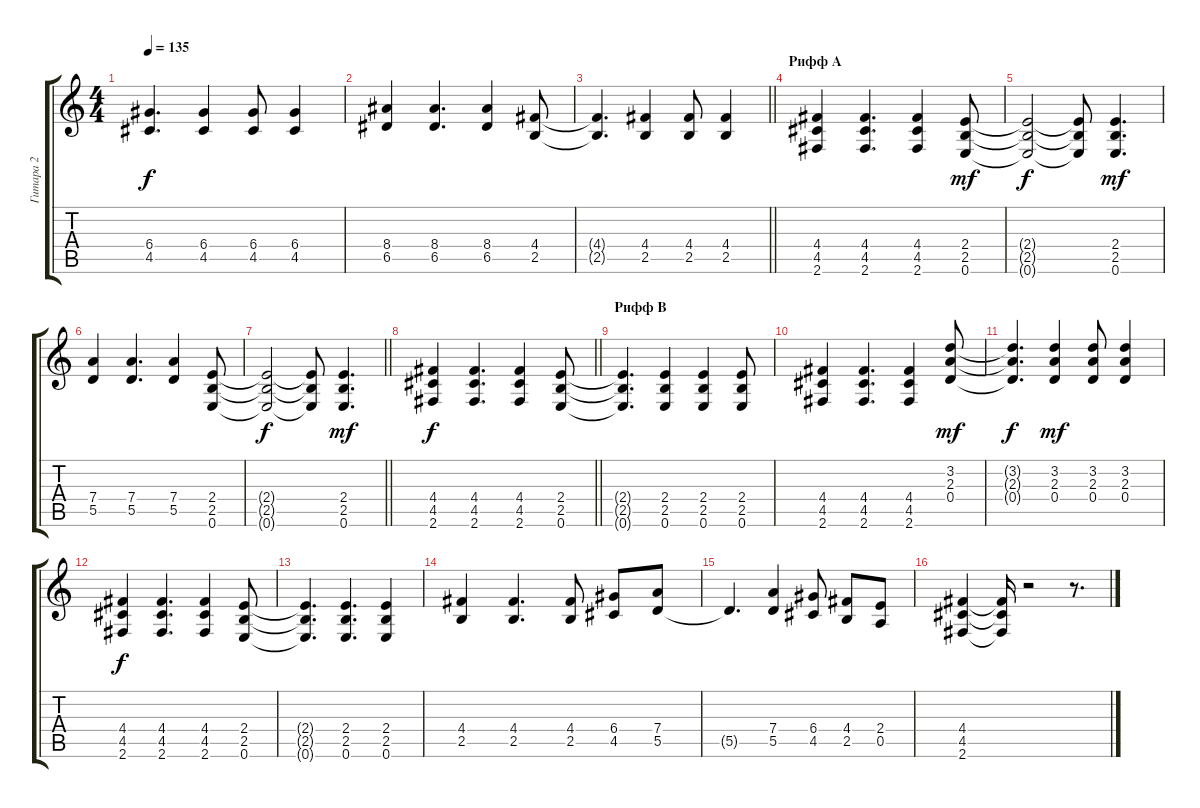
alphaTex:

\track ("Гитара 2" "Гитара 2") {instrument distortionguitar}
\staff {score tabs}
\tuning (E4 B3 G3 D3 A2 E2) {hide}
\ts (4 4)
\tempo 135
\clef g2
\ks c
(6.4{t} 4.5{t}).4{d dy f} (6.4 4.5).4 (6.4 4.5).8 (6.4 4.5).4 |
(8.4 6.5).4 (8.4 6.5).4{d} (8.4 6.5).4 (4.4 2.5).8 |
\barLineRight lightlight
(4.4{t} 2.5{t}).4{d} (4.4 2.5).4 (4.4 2.5).8 (4.4 2.5).4 |
\section ("" "Рифф А")
(4.4 4.5 2.6).4 (4.4 4.5 2.6).4{d} (4.4 4.5 2.6).4 (2.4 2.5 0.6).8{dy mf} |
(2.4{t} 2.5{t} 0.6{t}).2{dy f} (2.4{t} 2.5{t} 0.6{t}).8 (2.4 2.5 0.6).4{d dy mf} |
(7.4 5.5).4 (7.4 5.5).4{d} (7.4 5.5).4 (2.4 2.5 0.6).8 |
\barLineRight lightlight
(2.4{t} 2.5{t} 0.6{t}).2{dy f} (2.4{t} 2.5{t} 0.6{t}).8 (2.4 2.5 0.6).4{d dy mf} |
\section ("" "")
\barLineRight lightlight
(4.4 4.5 2.6).4{dy f} (4.4 4.5 2.6).4{d} (4.4 4.5 2.6).4 (2.4 2.5 0.6).8 |
\section ("" "Рифф В")
(2.4{t} 2.5{t} 0.6{t}).4{d} (2.4 2.5 0.6).4 (2.4 2.5 0.6).4 (2.4 2.5 0.6).8 |
(4.4 4.5 2.6).4 (4.4 4.5 2.6).4{d} (4.4 4.5 2.6).4 (3.2 2.3 0.4).8{dy mf} |
(3.2{t} 2.3{t} 0.4{t}).4{d dy f} (3.2 2.3 0.4).4{dy mf} (3.2 2.3 0.4).8 (3.2 2.3 0.4).4 |
(4.4 4.5 2.6).4{dy f} (4.4 4.5 2.6).4{d} (4.4 4.5 2.6).4 (2.4 2.5 0.6).8 |
(2.4{t} 2.5{t} 0.6{t}).4{d} (2.4 2.5 0.6).4{d} (2.4 2.5 0.6).4 |
(4.4 2.5).4 (4.4 2.5).4{d} (4.4 2.5).8 (6.4 4.5).8 (7.4 5.5).8 |
5.5{t}.4{d} (7.4 5.5).4 (6.4 4.5).8 (4.4 2.5).8 (2.4 0.5).8 |
(4.4 4.5 2.6).4 (4.4{t} 4.5{t} 2.6{t}).16 r.2 r.8{d}
